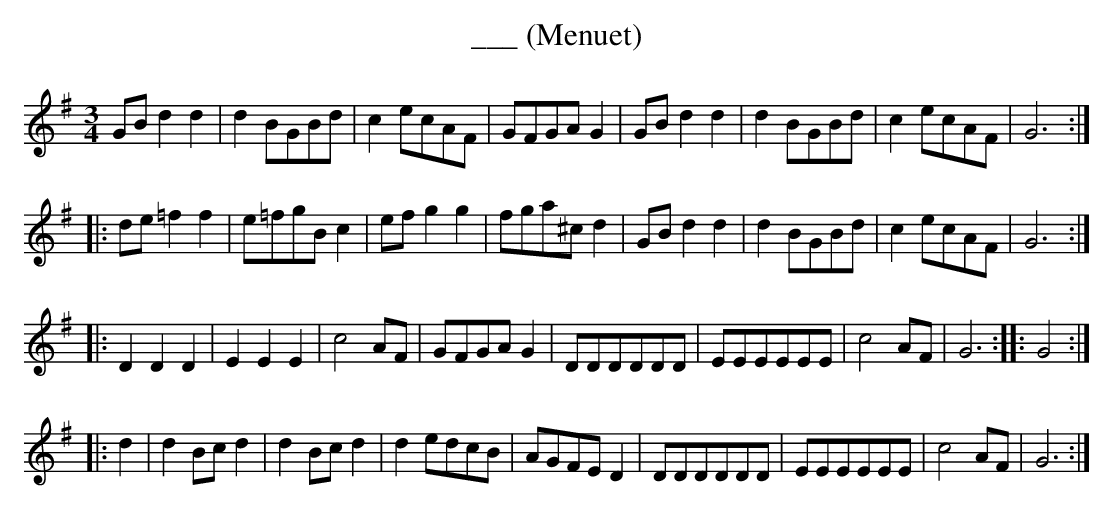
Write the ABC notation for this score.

X:1
T:___ (Menuet)
K:Gmaj
M:3/4
L:1/8
GB d2 d2|d2 BGBd|c2 ecAF|GFGA G2|GB d2 d2|d2 BGBd|c2 ecAF|G6:|
|:de =f2 f2|e=fgB c2|ef g2 g2|fga^c d2|GB d2 d2|d2 BGBd|c2 ecAF|G6:|
|:D2 D2 D2|E2 E2 E2|c4 AF|GFGA G2|DDDDDD|EEEEEE|c4 AF|G6:||:G4:|
|:d2|d2 Bc d2|d2 Bc d2|d2 edcB|AGFE D2|DDDDDD|EEEEEE|c4 AF|G6:|]
